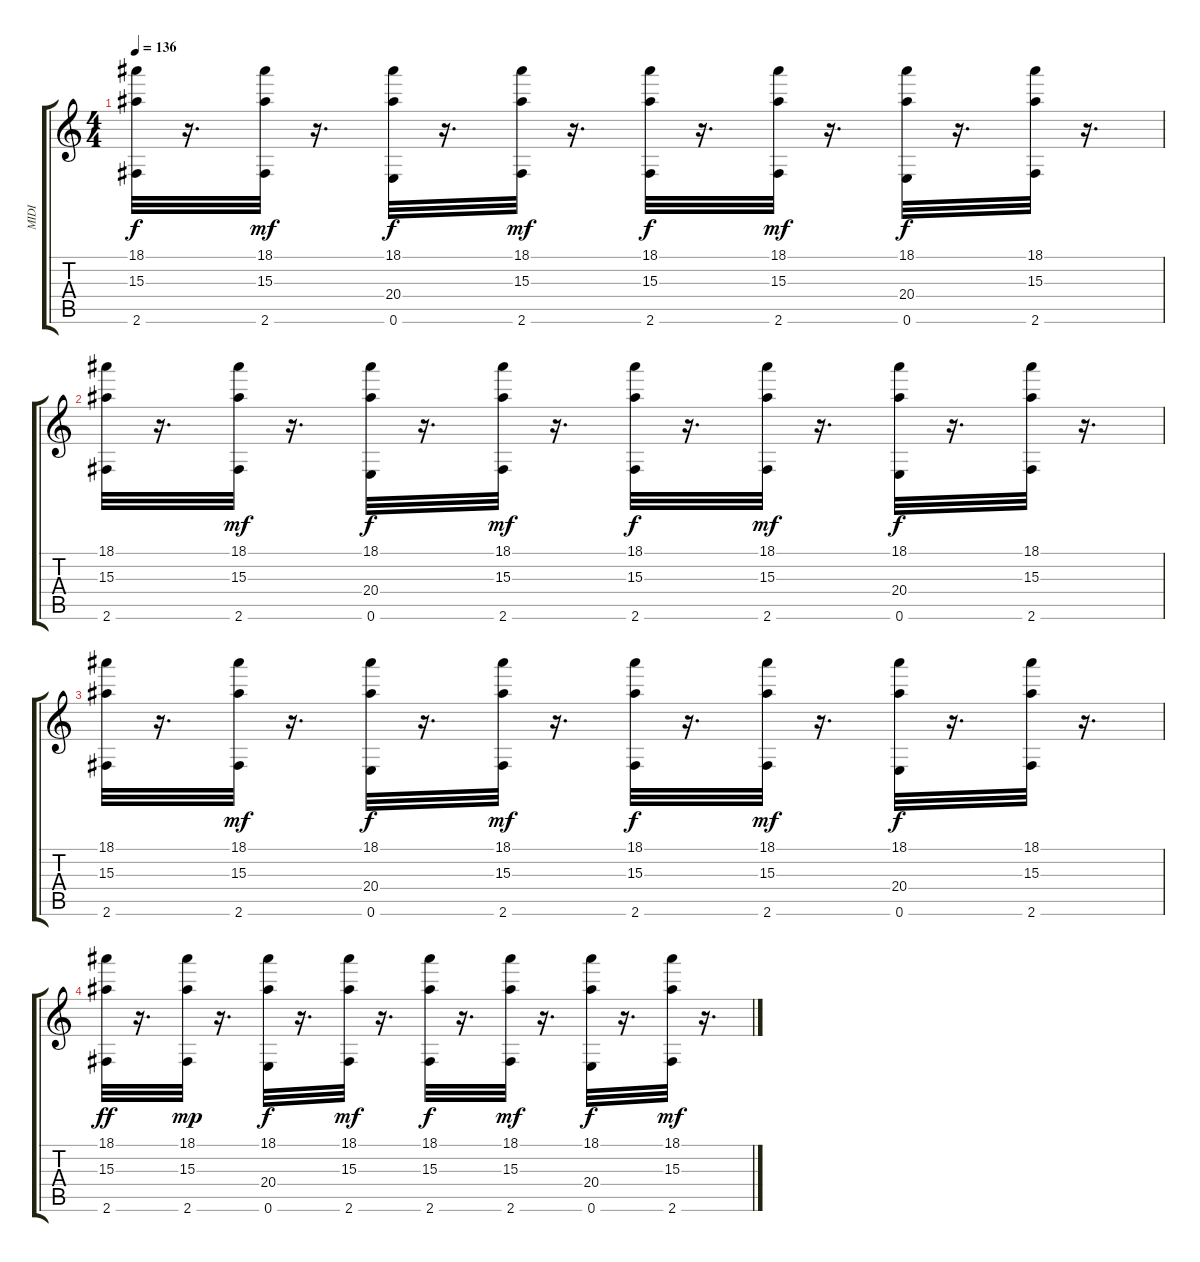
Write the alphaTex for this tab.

\track ("MIDI" "MIDI") {instrument acousticguitarnylon}
\staff {score tabs}
\tuning (E4 B3 G3 D3 A2 E2) {hide}
\ts (4 4)
\tempo 136
\clef g2
\ks c
(18.1 15.3 2.6).32{dy f} r.16{d} (18.1 15.3 2.6).32{dy mf} r.16{d} (18.1 20.4 0.6).32{dy f} r.16{d} (18.1 15.3 2.6).32{dy mf} r.16{d} (18.1 15.3 2.6).32{dy f} r.16{d} (18.1 15.3 2.6).32{dy mf} r.16{d} (18.1 20.4 0.6).32{dy f} r.16{d} (18.1 15.3 2.6).32 r.16{d} |
(18.1 15.3 2.6).32 r.16{d} (18.1 15.3 2.6).32{dy mf} r.16{d} (18.1 20.4 0.6).32{dy f} r.16{d} (18.1 15.3 2.6).32{dy mf} r.16{d} (18.1 15.3 2.6).32{dy f} r.16{d} (18.1 15.3 2.6).32{dy mf} r.16{d} (18.1 20.4 0.6).32{dy f} r.16{d} (18.1 15.3 2.6).32 r.16{d} |
(18.1 15.3 2.6).32 r.16{d} (18.1 15.3 2.6).32{dy mf} r.16{d} (18.1 20.4 0.6).32{dy f} r.16{d} (18.1 15.3 2.6).32{dy mf} r.16{d} (18.1 15.3 2.6).32{dy f} r.16{d} (18.1 15.3 2.6).32{dy mf} r.16{d} (18.1 20.4 0.6).32{dy f} r.16{d} (18.1 15.3 2.6).32 r.16{d} |
(18.1 15.3 2.6).32{dy ff} r.16{d} (18.1 15.3 2.6).32{dy mp} r.16{d} (18.1 20.4 0.6).32{dy f} r.16{d} (18.1 15.3 2.6).32{dy mf} r.16{d} (18.1 15.3 2.6).32{dy f} r.16{d} (18.1 15.3 2.6).32{dy mf} r.16{d} (18.1 20.4 0.6).32{dy f} r.16{d} (18.1 15.3 2.6).32{dy mf} r.16{d}
